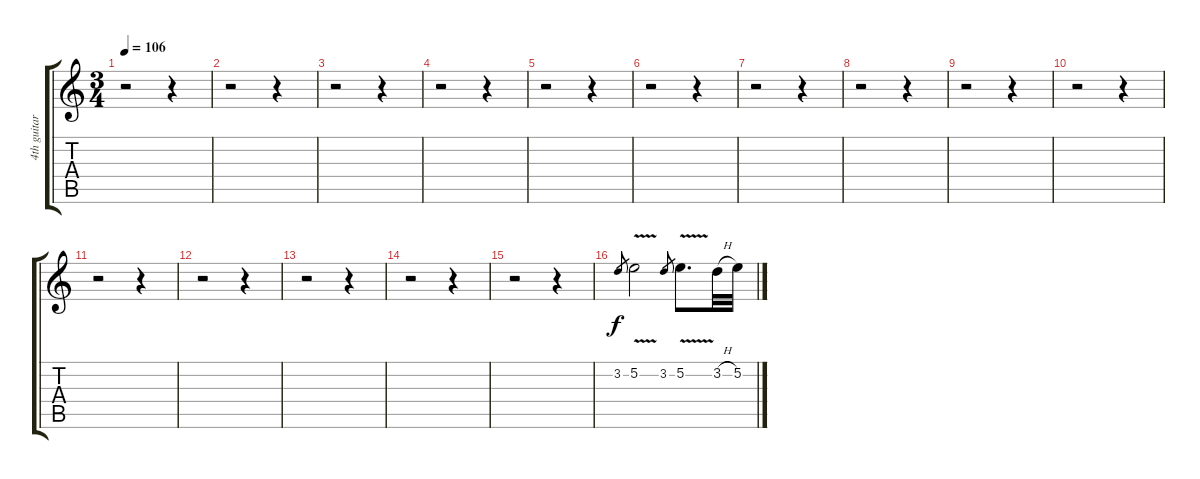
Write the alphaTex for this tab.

\track ("4th guitar" "4th guitar") {instrument distortionguitar}
\staff {score tabs}
\tuning (E4 B3 G3 D3 A2 E2) {hide}
\ts (3 4)
\tempo 106
\clef g2
\ks c
r.2{dy f} r.4 |
r.2 r.4 |
r.2 r.4 |
r.2 r.4 |
r.2 r.4 |
r.2 r.4 |
r.2 r.4 |
r.2 r.4 |
r.2 r.4 |
r.2 r.4 |
r.2 r.4 |
r.2 r.4 |
r.2 r.4 |
r.2 r.4 |
r.2 r.4 |
3.2.8{gr} 5.2{v}.2 3.2.8{gr} 5.2{v}.8{d} 3.2{h}.32 5.2{h}.32
